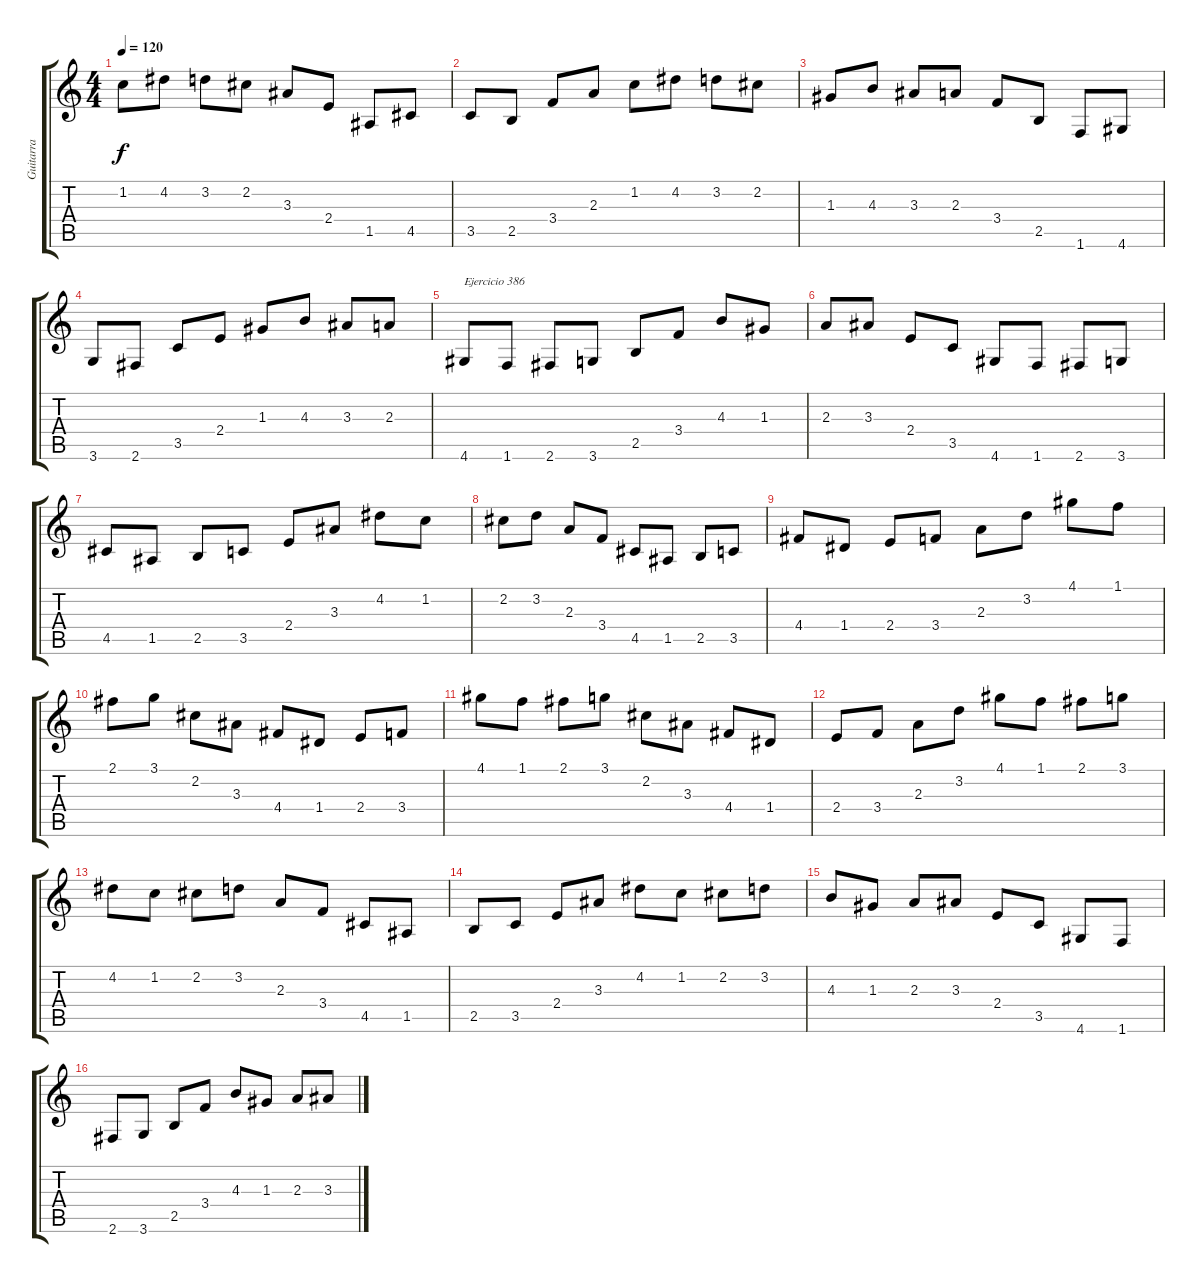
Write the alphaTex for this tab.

\track ("Guitarra" "Guitarra") {instrument acousticguitarnylon}
\staff {score tabs}
\tuning (E4 B3 G3 D3 A2 E2) {hide}
\ts (4 4)
\tempo 120
\clef g2
\ks c
1.2.8{dy f} 4.2.8 3.2.8 2.2.8 3.3.8 2.4.8 1.5.8 4.5.8 |
3.5.8 2.5.8 3.4.8 2.3.8 1.2.8 4.2.8 3.2.8 2.2.8 |
1.3.8 4.3.8 3.3.8 2.3.8 3.4.8 2.5.8 1.6.8 4.6.8 |
3.6.8 2.6.8 3.5.8 2.4.8 1.3.8 4.3.8 3.3.8 2.3.8 |
4.6.8{txt "Ejercicio 386"} 1.6.8 2.6.8 3.6.8 2.5.8 3.4.8 4.3.8 1.3.8 |
2.3.8 3.3.8 2.4.8 3.5.8 4.6.8 1.6.8 2.6.8 3.6.8 |
4.5.8 1.5.8 2.5.8 3.5.8 2.4.8 3.3.8 4.2.8 1.2.8 |
2.2.8 3.2.8 2.3.8 3.4.8 4.5.8 1.5.8 2.5.8 3.5.8 |
4.4.8 1.4.8 2.4.8 3.4.8 2.3.8 3.2.8 4.1.8 1.1.8 |
2.1.8 3.1.8 2.2.8 3.3.8 4.4.8 1.4.8 2.4.8 3.4.8 |
4.1.8 1.1.8 2.1.8 3.1.8 2.2.8 3.3.8 4.4.8 1.4.8 |
2.4.8 3.4.8 2.3.8 3.2.8 4.1.8 1.1.8 2.1.8 3.1.8 |
4.2.8 1.2.8 2.2.8 3.2.8 2.3.8 3.4.8 4.5.8 1.5.8 |
2.5.8 3.5.8 2.4.8 3.3.8 4.2.8 1.2.8 2.2.8 3.2.8 |
4.3.8 1.3.8 2.3.8 3.3.8 2.4.8 3.5.8 4.6.8 1.6.8 |
2.6.8 3.6.8 2.5.8 3.4.8 4.3.8 1.3.8 2.3.8 3.3.8
